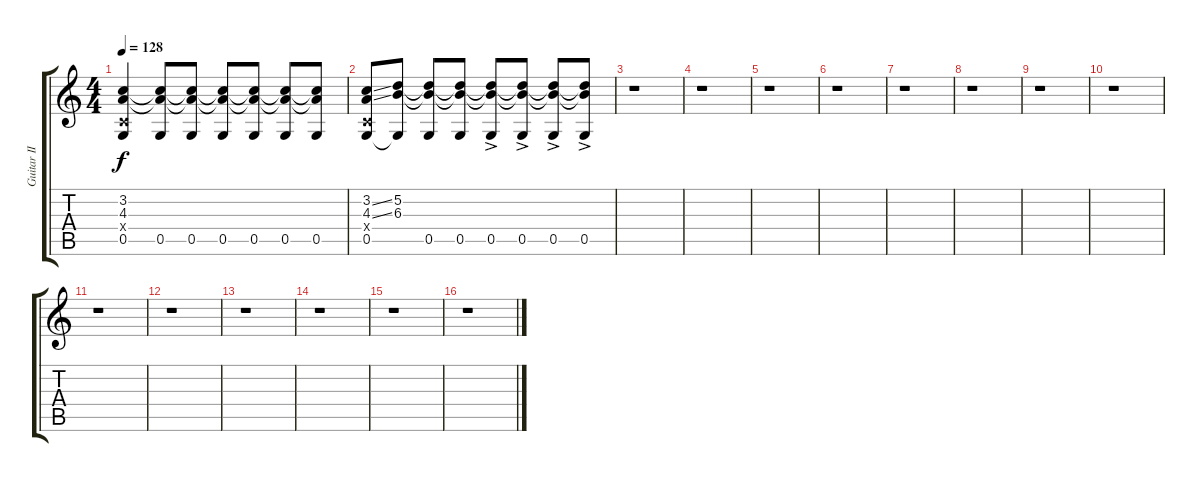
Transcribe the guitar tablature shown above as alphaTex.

\track ("Guitar II (D-G-C-F-A-D)" "Guitar II ") {instrument electricguitarclean}
\staff {score tabs}
\tuning (D4 A3 F3 C3 G2 D2) {hide}
\ts (4 4)
\tempo 128
\clef g2
\ks c
(3.2 4.3 0.4{x} 0.5).4{dy f} (3.2{t} 4.3{t} 0.5).8 (3.2{t} 4.3{t} 0.5).8 (3.2{t} 4.3{t} 0.5).8 (3.2{t} 4.3{t} 0.5).8 (3.2{t} 4.3{t} 0.5).8 (3.2{t} 4.3{t} 0.5).8 |
(3.2{ss} 4.3{ss} 0.4{x} 0.5).8 (5.2 6.3 0.5{t}).8 (5.2{t} 6.3{t} 0.5).8 (5.2{t} 6.3{t} 0.5).8 (5.2{t} 6.3{t} 0.5{ac}).8 (5.2{t} 6.3{t} 0.5{ac}).8 (5.2{t} 6.3{t} 0.5{ac}).8 (5.2{t} 6.3{t} 0.5{ac}).8 |
r.1 |
r.1 |
r.1 |
r.1 |
r.1 |
r.1 |
r.1 |
r.1 |
r.1 |
r.1 |
r.1 |
r.1 |
r.1 |
r.1
